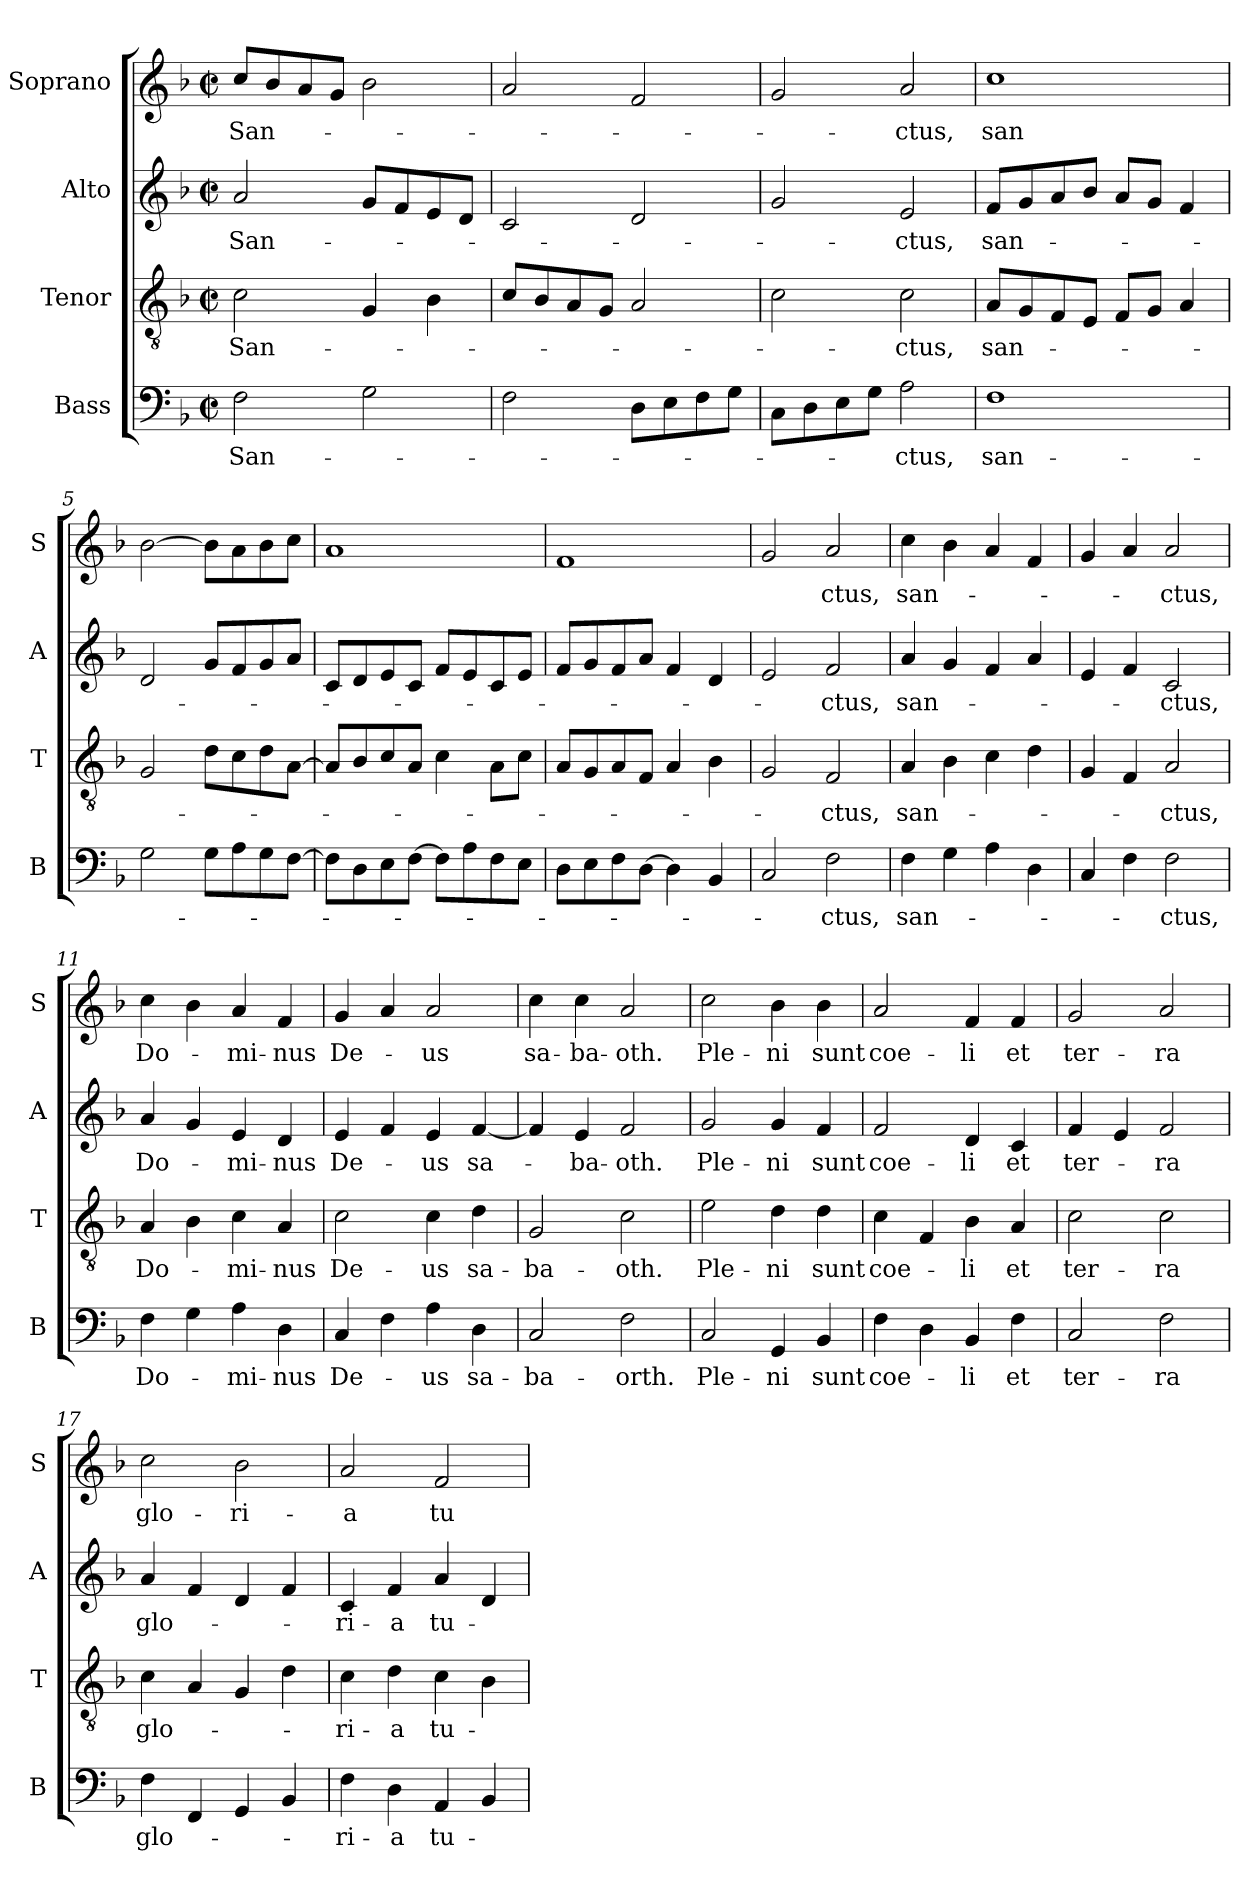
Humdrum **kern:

**kern	**text	**kern	**text	**kern	**text	**kern	**text
*part4	*part4	*part3	*part3	*part2	*part2	*part1	*part1
*staff4	*staff4	*staff3	*staff3	*staff2	*staff2	*staff1	*staff1
*I"Bass	*	*I"Tenor	*	*I"Alto	*	*I"Soprano	*
*I'B	*	*I'T	*	*I'A	*	*I'S	*
*clefF4	*	*clefGv2	*	*clefG2	*	*clefG2	*
*k[b-]	*	*k[b-]	*	*k[b-]	*	*k[b-]	*
*F:	*	*F:	*	*F:	*	*F:	*
*M2/2	*	*M2/2	*	*M2/2	*	*M2/2	*
*met(c|)	*	*met(c|)	*	*met(c|)	*	*met(c|)	*
=1	=1	=1	=1	=1	=1	=1	=1
2F\	San-	2c\	San-	2a/	San-	8cc/L	San-
.	.	.	.	.	.	8b-/	.
.	.	.	.	.	.	8a/	.
.	.	.	.	.	.	8g/J	.
2G\	.	4G/	.	8g/L	.	2b-\	.
.	.	.	.	8f/	.	.	.
.	.	4B-\	.	8e/	.	.	.
.	.	.	.	8d/J	.	.	.
=2	=2	=2	=2	=2	=2	=2	=2
2F\	.	8c/L	.	2c/	.	2a/	.
.	.	8B-/	.	.	.	.	.
.	.	8A/	.	.	.	.	.
.	.	8G/J	.	.	.	.	.
8D\L	.	2A/	.	2d/	.	2f/	.
8E\	.	.	.	.	.	.	.
8F\	.	.	.	.	.	.	.
8G\J	.	.	.	.	.	.	.
=3	=3	=3	=3	=3	=3	=3	=3
8C\L	.	2c\	.	2g/	.	2g/	.
8D\	.	.	.	.	.	.	.
8E\	.	.	.	.	.	.	.
8G\J	.	.	.	.	.	.	.
2A\	-ctus,	2c\	-ctus,	2e/	-ctus,	2a/	-ctus,
=4	=4	=4	=4	=4	=4	=4	=4
1F	san-	8A/L	san-	8f/L	san-	1cc	san
.	.	8G/	.	8g/	.	.	.
.	.	8F/	.	8a/	.	.	.
.	.	8E/J	.	8b-/J	.	.	.
.	.	8F/L	.	8a/L	.	.	.
.	.	8G/J	.	8g/J	.	.	.
.	.	4A/	.	4f/	.	.	.
=5	=5	=5	=5	=5	=5	=5	=5
2G\	.	2G/	.	2d/	.	[2b-\	.
8G\L	.	8d\L	.	8g/L	.	8b-\L]	.
8A\	.	8c\	.	8f/	.	8a\	.
8G\	.	8d\	.	8g/	.	8b-\	.
[8F\J	.	[8A\J	.	8a/J	.	8cc\J	.
!!LO:LB:g=z
=6	=6	=6	=6	=6	=6	=6	=6
8F\L]	.	8A/L]	.	8c/L	.	1a	.
8D\	.	8B-/	.	8d/	.	.	.
8E\	.	8c/	.	8e/	.	.	.
[8F\J	.	8A/J	.	8c/J	.	.	.
8F\L]	.	4c\	.	8f/L	.	.	.
8A\	.	.	.	8e/	.	.	.
8F\	.	8A\L	.	8c/	.	.	.
8E\J	.	8c\J	.	8e/J	.	.	.
=7	=7	=7	=7	=7	=7	=7	=7
8D\L	.	8A/L	.	8f/L	.	1f	.
8E\	.	8G/	.	8g/	.	.	.
8F\	.	8A/	.	8f/	.	.	.
[8D\J	.	8F/J	.	8a/J	.	.	.
4D\]	.	4A/	.	4f/	.	.	.
4BB-/	.	4B-\	.	4d/	.	.	.
=8	=8	=8	=8	=8	=8	=8	=8
2C/	.	2G/	.	2e/	.	2g/	.
2F\	-ctus,	2F/	-ctus,	2f/	-ctus,	2a/	ctus,
=9	=9	=9	=9	=9	=9	=9	=9
4F\	san-	4A/	san-	4a/	san-	4cc\	san-
4G\	.	4B-\	.	4g/	.	4b-\	.
4A\	.	4c\	.	4f/	.	4a/	.
4D\	.	4d\	.	4a/	.	4f/	.
=10	=10	=10	=10	=10	=10	=10	=10
4C/	.	4G/	.	4e/	.	4g/	.
4F\	.	4F/	.	4f/	.	4a/	.
2F\	-ctus,	2A/	-ctus,	2c/	-ctus,	2a/	-ctus,
!!LO:LB:g=z
=11	=11	=11	=11	=11	=11	=11	=11
4F\	Do-	4A/	Do-	4a/	Do-	4cc\	Do-
4G\	.	4B-\	.	4g/	.	4b-\	.
4A\	-mi-	4c\	-mi-	4e/	-mi-	4a/	-mi-
4D\	-nus	4A/	-nus	4d/	-nus	4f/	-nus
=12	=12	=12	=12	=12	=12	=12	=12
4C/	De-	2c\	De-	4e/	De-	4g/	De-
4F\	.	.	.	4f/	.	4a/	.
4A\	-us	4c\	-us	4e/	-us	2a/	-us
4D\	sa-	4d\	sa-	[4f/	sa-	.	.
=13	=13	=13	=13	=13	=13	=13	=13
2C/	-ba-	2G/	-ba-	4f/]	.	4cc\	sa-
.	.	.	.	4e/	-ba-	4cc\	-ba-
2F\	-orth.	2c\	-oth.	2f/	-oth.	2a/	-oth.
=14	=14	=14	=14	=14	=14	=14	=14
2C/	Ple-	2e\	Ple-	2g/	Ple-	2cc\	Ple-
4GG/	-ni	4d\	-ni	4g/	-ni	4b-\	-ni
4BB-/	sunt	4d\	sunt	4f/	sunt	4b-\	sunt
=15	=15	=15	=15	=15	=15	=15	=15
4F\	coe-	4c\	coe-	2f/	coe-	2a/	coe-
4D\	.	4F/	.	.	.	.	.
4BB-/	-li	4B-\	-li	4d/	-li	4f/	-li
4F\	et	4A/	et	4c/	et	4f/	et
!!LO:PB:g=z
=16	=16	=16	=16	=16	=16	=16	=16
2C/	ter-	2c\	ter-	4f/	ter-	2g/	ter-
.	.	.	.	4e/	.	.	.
2F\	-ra	2c\	-ra	2f/	-ra	2a/	-ra
=17	=17	=17	=17	=17	=17	=17	=17
4F\	glo-	4c\	glo-	4a/	glo-	2cc\	glo-
4FF/	.	4A/	.	4f/	.	.	.
4GG/	.	4G/	.	4d/	.	2b-\	-ri-
4BB-/	.	4d\	.	4f/	.	.	.
=18	=18	=18	=18	=18	=18	=18	=18
4F\	-ri-	4c\	-ri-	4c/	-ri-	2a/	-a
4D\	-a	4d\	-a	4f/	-a	.	.
4AA/	tu-	4c\	tu-	4a/	tu-	2f/	tu-
4BB-/	.	4B-\	.	4d/	.	.	.
=	=	=	=	=	=	=	=
*-	*-	*-	*-	*-	*-	*-	*-
